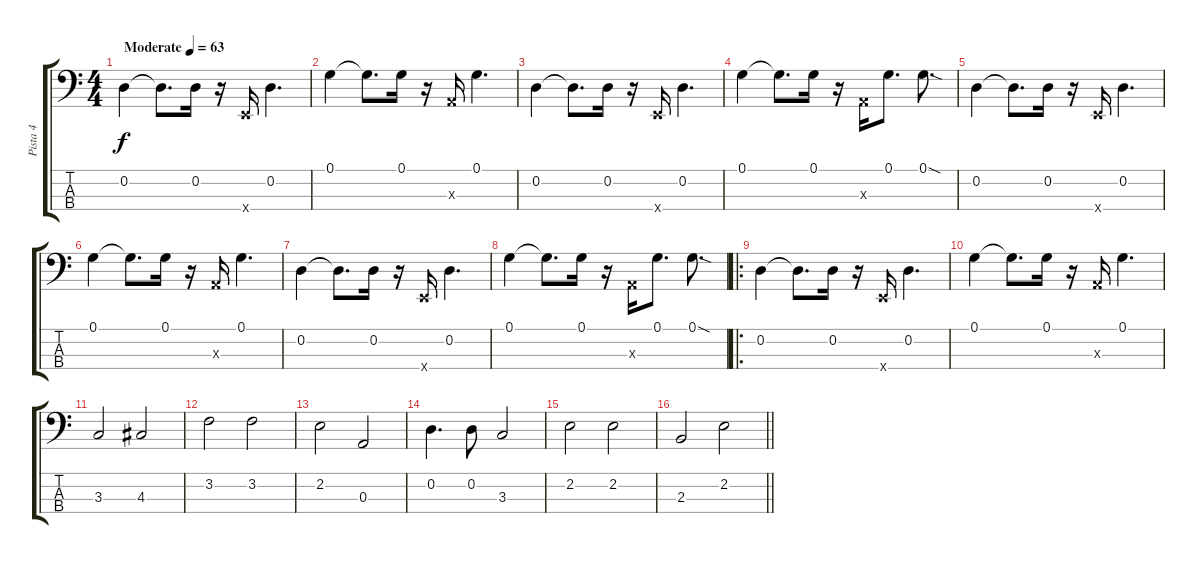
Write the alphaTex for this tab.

\track ("Pista 4" "Pista 4") {instrument acousticbass}
\staff {score tabs}
\tuning (G2 D2 A1 E1) {hide}
\ts (4 4)
\tempo (63 "Moderate")
\clef f4
\ks c
0.2.4{dy f instrument acousticbass} 0.2{t}.8{d} 0.2.16 r.16 0.4{x}.16 0.2.4{d} |
0.1.4 0.1{t}.8{d} 0.1.16 r.16 0.3{x}.16 0.1.4{d} |
0.2.4 0.2{t}.8{d} 0.2.16 r.16 0.4{x}.16 0.2.4{d} |
0.1.4 0.1{t}.8{d} 0.1.16 r.16 0.3{x}.16 0.1.8{d} 0.1{sod}.8{d} |
0.2.4 0.2{t}.8{d} 0.2.16 r.16 0.4{x}.16 0.2.4{d} |
0.1.4 0.1{t}.8{d} 0.1.16 r.16 0.3{x}.16 0.1.4{d} |
0.2.4 0.2{t}.8{d} 0.2.16 r.16 0.4{x}.16 0.2.4{d} |
0.1.4 0.1{t}.8{d} 0.1.16 r.16 0.3{x}.16 0.1.8{d} 0.1{sod}.8{d} |
\ro
0.2.4 0.2{t}.8{d} 0.2.16 r.16 0.4{x}.16 0.2.4{d} |
0.1.4 0.1{t}.8{d} 0.1.16 r.16 0.3{x}.16 0.1.4{d} |
3.3.2 4.3.2 |
3.2.2 3.2.2 |
2.2.2 0.3.2 |
0.2.4{d} 0.2.8 3.3.2 |
2.2.2 2.2.2 |
\barLineRight lightlight
2.3.2 2.2.2
